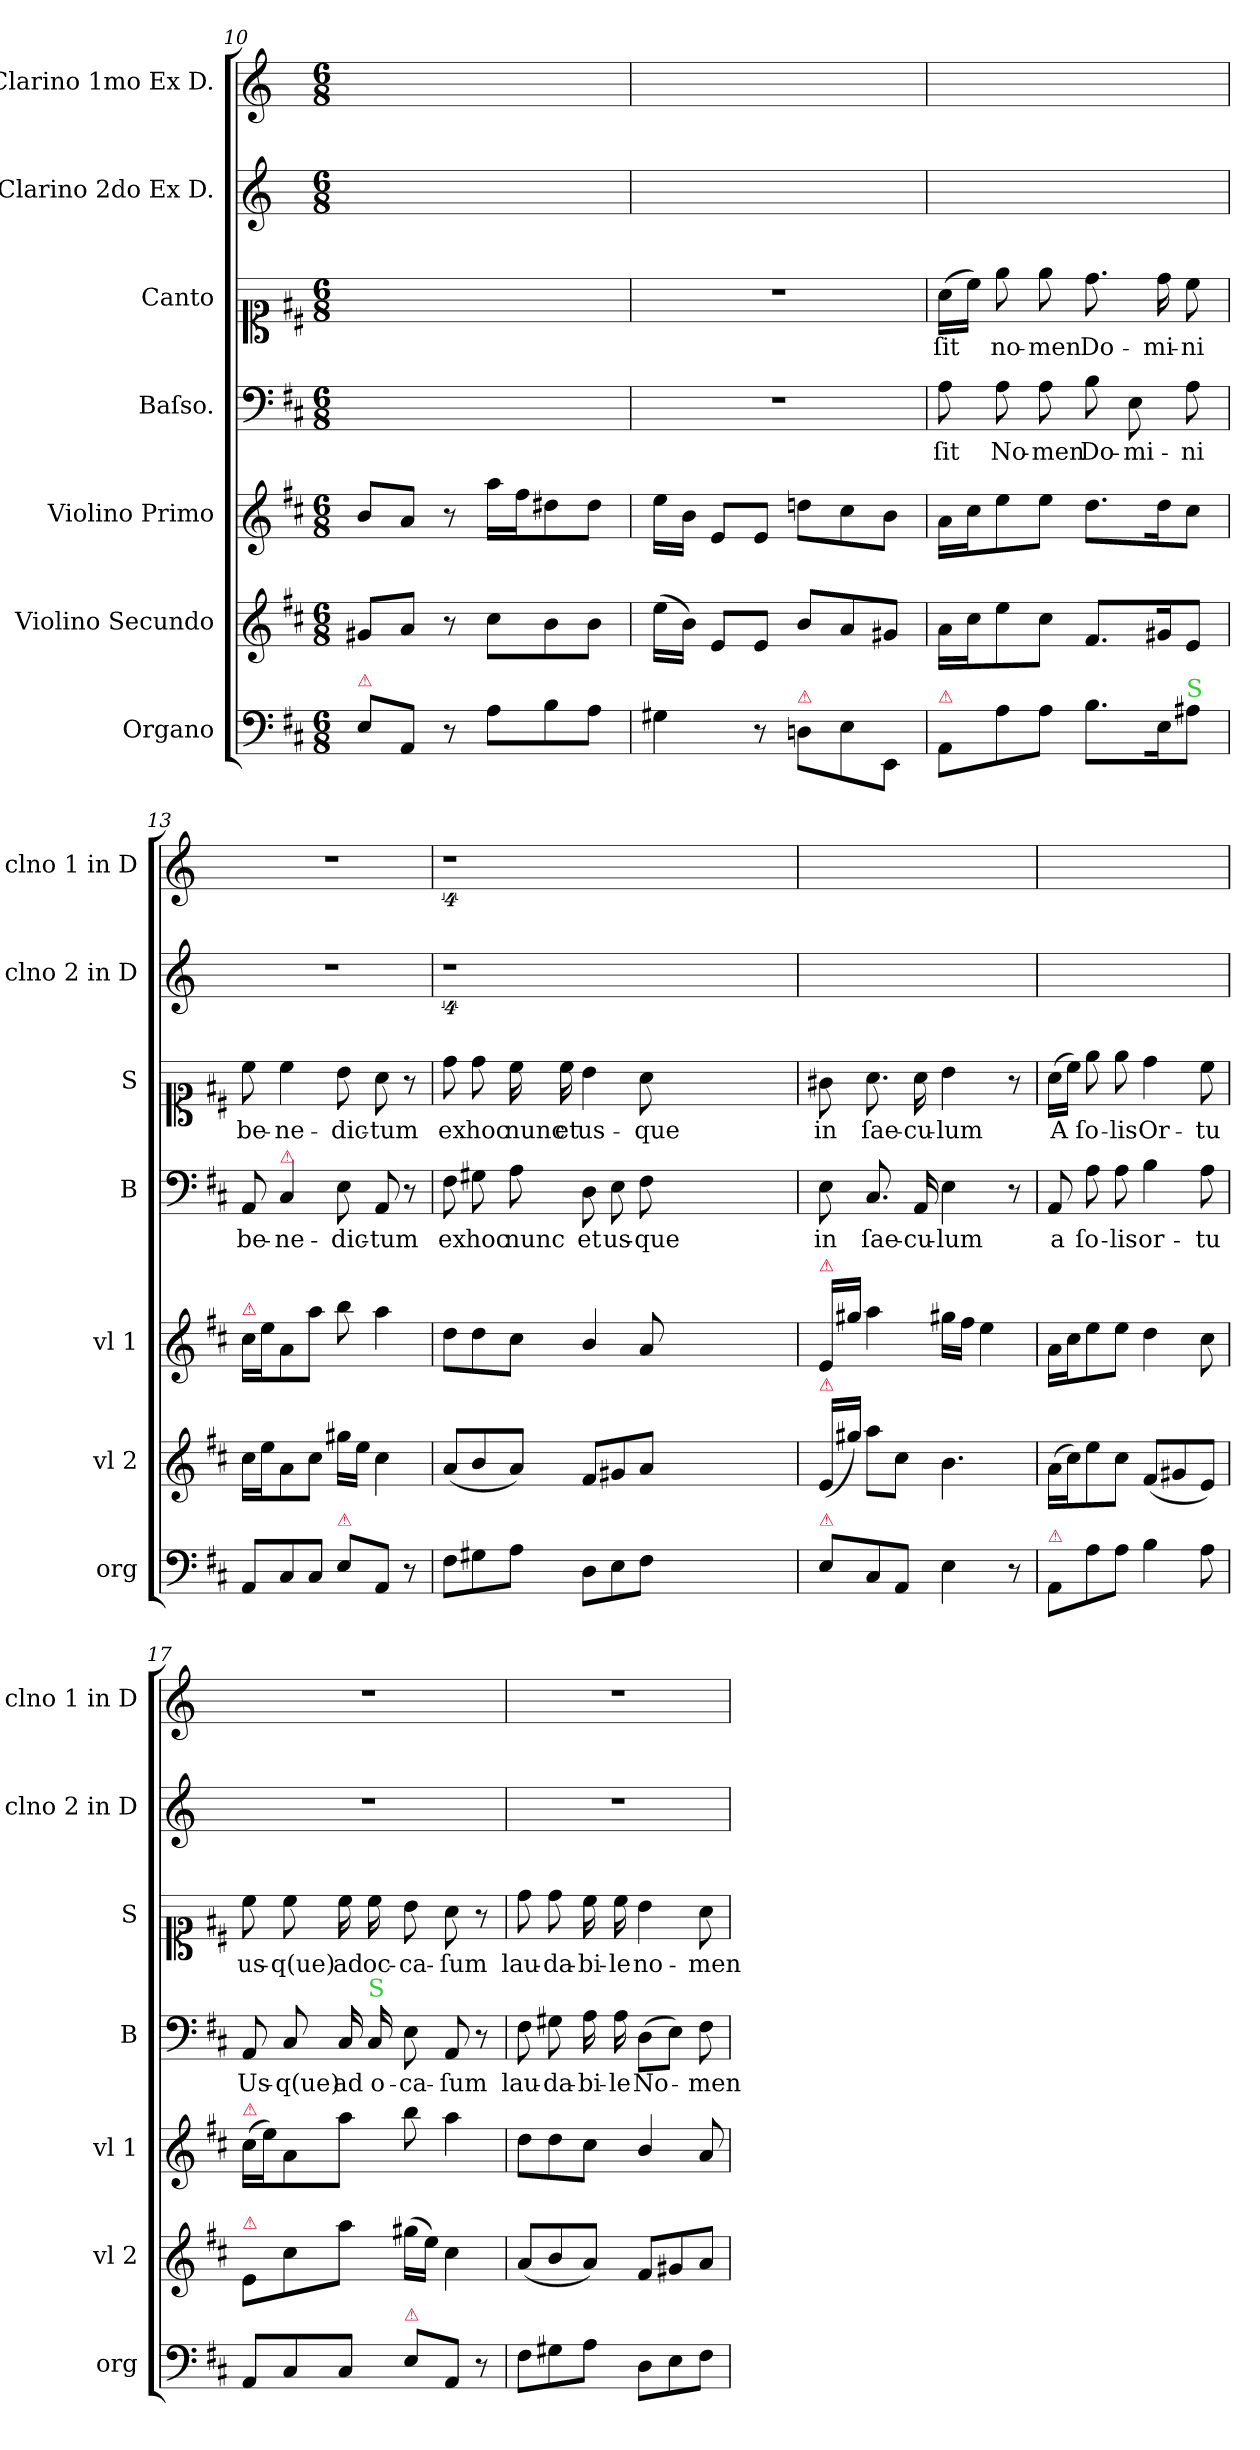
**kern	**kern	**kern	**kern	**text	**kern	**text	**kern	**kern
*part7	*part6	*part5	*part4	*part4	*part3	*part3	*part2	*part1
*staff7	*staff6	*staff5	*staff4	*staff4	*staff3	*staff3	*staff2	*staff1
*I"Organo	*I"Violino Secundo	*I"Violino Primo	*I"Baſso.	*	*I"Canto	*	*I"Clarino 2do Ex D.	*I"Clarino 1mo Ex D.
*I'org	*I'vl 2	*I'vl 1	*I'B	*	*I'S	*	*I'clno 2 in D	*I'clno 1 in D
*clefF4	*clefG2	*clefG2	*clefF4	*	*clefC1	*	*clefG2	*clefG2
*	*	*	*	*	*	*	*ITrd-1c-2	*ITrd-1c-2
*k[f#c#]	*k[f#c#]	*k[f#c#]	*k[f#c#]	*	*k[f#c#]	*	*k[f#c#]	*k[f#c#]
*M6/8	*M6/8	*M6/8	*M6/8	*	*M6/8	*	*M6/8	*M6/8
=10	=10	=10	=10	=10	=10	=10	=10	=10
!LO:TX:a:color=crimson:t=⚠	!	!	!	!	!	!	!	!
8E\L	8g#X/L	8b/L	2.ryy	.	2.ryy	.	2.ryy	2.ryy
8AA/J	8a/J	8a/J	.	.	.	.	.	.
8r	8r	8r	.	.	.	.	.	.
8A\L	8cc#\L	16aa\LL	.	.	.	.	.	.
.	.	16ff#\J	.	.	.	.	.	.
8B\	8b\	8dd#X\	.	.	.	.	.	.
8A\J	8b\J	8dd#\J	.	.	.	.	.	.
=11	=11	=11	=11	=11	=11	=11	=11	=11
4G#X\	(>16ee\LL	16ee\LL	2.r	.	2.r	.	2.ryy	2.ryy
.	16b\JJ)	16b\JJ	.	.	.	.	.	.
.	8e/L	8e/L	.	.	.	.	.	.
8r	8e/J	8e/J	.	.	.	.	.	.
!LO:TX:a:color=crimson:t=⚠	!	!	!	!	!	!	!	!
8Dn\L	8b/L	8ddn\L	.	.	.	.	.	.
8E\	8a/	8cc#\	.	.	.	.	.	.
8EE/J	8g#X/J	8b\J	.	.	.	.	.	.
=12	=12	=12	=12	=12	=12	=12	=12	=12
!LO:TX:a:color=crimson:t=⚠	!	!	!	!	!	!	!	!
8AA/L	16a\LL	16a\LL	8A\	ſit	(>16a\LL	ſit	2.ryy	2.ryy
.	16cc#\J	16cc#\J	.	.	16cc#\JJ)	.	.	.
8A\	8ee\	8ee\	8A\	No-	8ee\	no-	.	.
8A\J	8cc#\J	8ee\J	8A\	-men	8ee\	-men	.	.
8.B\L	8.f#/L	8.dd\L	8B\	Do-	8.dd\	Do-	.	.
.	.	.	8E\	-mi-	.	.	.	.
16E\K	16g#X/K	16dd\K	.	.	16dd\	-mi-	.	.
!LO:TX:a:color=limegreen:t=S	!	!	!	!	!	!	!	!
8A#X\J	8e/J	8cc#\J	8A\	-ni	8cc#\	-ni	.	.
=13	=13	=13	=13	=13	=13	=13	=13	=13
!	!	!LO:TX:a:color=crimson:t=⚠	!	!	!	!	!	!
8AA/L	16cc#\LL	16cc#\LL	8AA/	be-	8cc#\	be-	2.r	2.r
.	16ee\J	16ee\J	.	.	.	.	.	.
!	!	!	!LO:TX:a:color=crimson:t=⚠	!	!	!	!	!
8C#/	8a\	8a/	4C#/	-ne-	4cc#\	-ne-	.	.
8C#/J	8cc#\J	8aa\J	.	.	.	.	.	.
!LO:TX:a:color=crimson:t=⚠	!	!	!	!	!	!	!	!
8E\L	16gg#X\LL	8bb\	8E\	-dic-	8b\	-dic-	.	.
.	16ee\JJ	.	.	.	.	.	.	.
8AA/J	4cc#\	4aa\	8AA/	-tum	8a\	-tum	.	.
8r	.	.	8r	.	8r	.	.	.
=14	=14	=14	=14	=14	=14	=14	=14	=14
8F#\L	(<8a/L	8dd\L	8F#\	ex	8dd\	ex	4%9r	4%9r
8G#X\	8b/	8dd\	8G#X\	hoc	8dd\	hoc	.	.
8A\J	8a/J)	8cc#\J	8A\	nunc	16cc#\	nunc	.	.
.	.	.	.	.	16cc#\	et	.	.
8D\L	8f#/L	4b/	8D\	et	4b\	us-	.	.
8E\	8g#X/	.	8E\	us-	.	.	.	.
8F#\J	8a/J	8a/	8F#\	-que	8a\	-que	.	.
1.ryy	1.ryy	1.ryy	1.ryy	.	1.ryy	.	.	.
=15	=15	=15	=15	=15	=15	=15	=15	=15
!	!	!LO:TX:a:color=crimson:t=⚠	!	!	!	!	!	!
!	!LO:TX:a:color=crimson:t=⚠	!	!	!	!	!	!	!
!LO:TX:a:color=crimson:t=⚠	!	!	!	!	!	!	!	!
8E\L	(>16e/LL	16e/LL	8E\	in	8g#X\	in	2.ryy	2.ryy
.	16gg#X\JJ)	16gg#X\JJ	.	.	.	.	.	.
8C#/	8aa\L	4aa\	8.C#/	ſae-	8.a\	ſae-	.	.
8AA/J	8cc#\J	.	.	.	.	.	.	.
.	.	.	16AA/	-cu-	16a\	-cu-	.	.
4E\	4.b\	16gg#X\LL	4E\	-lum	4b\	-lum	.	.
.	.	16ff#\JJ	.	.	.	.	.	.
.	.	4ee\	.	.	.	.	.	.
8r	.	.	8r	.	8r	.	.	.
=16	=16	=16	=16	=16	=16	=16	=16	=16
!LO:TX:a:color=crimson:t=⚠	!	!	!	!	!	!	!	!
8AA/L	(>16a\LL	16a\LL	8AA/	a	(>16a\LL	A	2.ryy	2.ryy
.	16cc#\J)	16cc#\J	.	.	16cc#\JJ)	.	.	.
8A\	8ee\	8ee\	8A\	ſo-	8ee\	ſo-	.	.
8A\J	8cc#\J	8ee\J	8A\	-lis	8ee\	-lis	.	.
4B\	(<8f#/L	4dd\	4B\	or-	4dd\	Or-	.	.
.	8g#X/	.	.	.	.	.	.	.
8A\	8e/J)	8cc#\	8A\	-tu	8cc#\	-tu	.	.
=17	=17	=17	=17	=17	=17	=17	=17	=17
!	!	!LO:TX:a:color=crimson:t=⚠	!	!	!	!	!	!
!	!LO:TX:a:color=crimson:t=⚠	!	!	!	!	!	!	!
8AA/L	8e/L	(>16cc#\LL	8AA/	Us-	8cc#\	us-	2.r	2.r
.	.	16ee\J)	.	.	.	.	.	.
8C#/	8cc#\	8a/	8C#/	-q(ue)	8cc#\	-q(ue)	.	.
8C#/J	8aa\J	8aa\J	16C#/	ad	16cc#\	ad	.	.
!	!	!	!LO:TX:a:color=limegreen:t=S	!	!	!	!	!
.	.	.	16C#/	o-	16cc#\	oc-	.	.
!LO:TX:a:color=crimson:t=⚠	!	!	!	!	!	!	!	!
8E\L	(>16gg#X\LL	8bb\	8E\	-ca-	8b\	-ca-	.	.
.	16ee\JJ)	.	.	.	.	.	.	.
8AA/J	4cc#\	4aa\	8AA/	-ſum	8a\	-ſum	.	.
8r	.	.	8r	.	8r	.	.	.
=18	=18	=18	=18	=18	=18	=18	=18	=18
8F#\L	(<8a/L	8dd\L	8F#\	lau-	8dd\	lau-	2.r	2.r
8G#X\	8b/	8dd\	8G#X\	-da-	8dd\	-da-	.	.
8A\J	8a/J)	8cc#\J	16A\	-bi-	16cc#\	-bi-	.	.
.	.	.	16A\	-le	16cc#\	-le	.	.
8D\L	8f#/L	4b/	(>8D\L	No-	4b\	no-	.	.
8E\	8g#X/	.	8E\J)	.	.	.	.	.
8F#\J	8a/J	8a/	8F#\	-men	8a\	-men	.	.
=	=	=	=	=	=	=	=	=
*-	*-	*-	*-	*-	*-	*-	*-	*-
